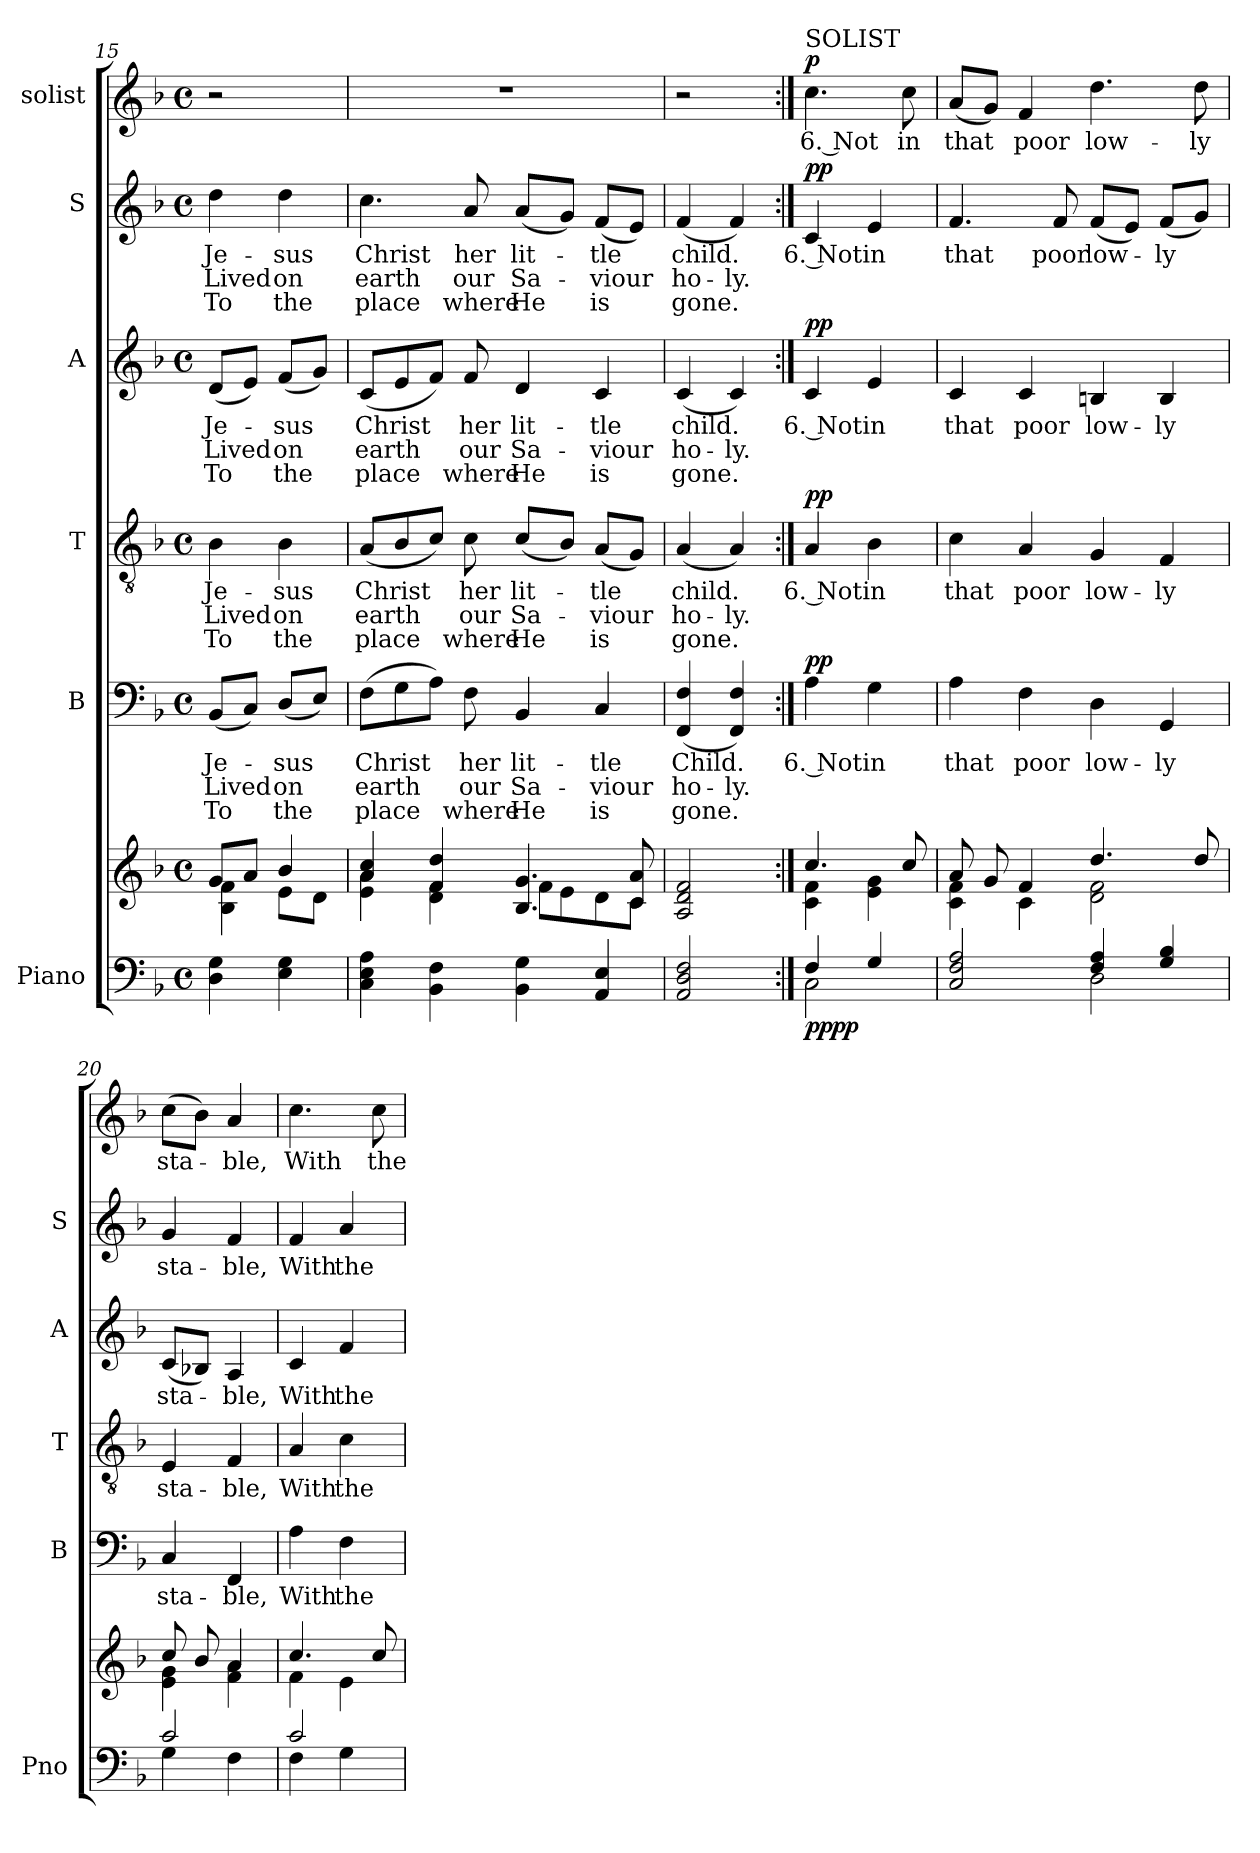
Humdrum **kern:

**kern	**kern	**dynam	**kern	**text	**text	**text	**dynam	**kern	**text	**text	**text	**dynam	**kern	**text	**text	**text	**dynam	**kern	**text	**text	**text	**dynam	**kern	**text	**dynam
*part6	*part6	*part6	*part5	*part5	*part5	*part5	*part5	*part4	*part4	*part4	*part4	*part4	*part3	*part3	*part3	*part3	*part3	*part2	*part2	*part2	*part2	*part2	*part1	*part1	*part1
*staff7	*staff6	*staff6/7	*staff5	*staff5	*staff5	*staff5	*staff5	*staff4	*staff4	*staff4	*staff4	*staff4	*staff3	*staff3	*staff3	*staff3	*staff3	*staff2	*staff2	*staff2	*staff2	*staff2	*staff1	*staff1	*staff1
*I"Piano	*	*	*I"B	*	*	*	*	*I"T	*	*	*	*	*I"A	*	*	*	*	*I"S	*	*	*	*	*I"solist	*	*
*I'Pno	*	*	*I'B	*	*	*	*	*I'T	*	*	*	*	*I'A	*	*	*	*	*I'S	*	*	*	*	*	*	*
*clefF4	*clefG2	*	*clefF4	*	*	*	*	*clefGv2	*	*	*	*	*clefG2	*	*	*	*	*clefG2	*	*	*	*	*clefG2	*	*
*k[b-]	*k[b-]	*	*k[b-]	*	*	*	*	*k[b-]	*	*	*	*	*k[b-]	*	*	*	*	*k[b-]	*	*	*	*	*k[b-]	*	*
*M4/4	*M4/4	*	*M4/4	*	*	*	*	*M4/4	*	*	*	*	*M4/4	*	*	*	*	*M4/4	*	*	*	*	*M4/4	*	*
*met(c)	*met(c)	*	*met(c)	*	*	*	*	*met(c)	*	*	*	*	*met(c)	*	*	*	*	*met(c)	*	*	*	*	*met(c)	*	*
=15	=15	=15	=15	=15	=15	=15	=15	=15	=15	=15	=15	=15	=15	=15	=15	=15	=15	=15	=15	=15	=15	=15	=15	=15	=15
*	*^	*	*	*	*	*	*	*	*	*	*	*	*	*	*	*	*	*	*	*	*	*	*	*	*
!	!	!	!	!	!LO:LY:b	!LO:LY:b	!LO:LY:b	!	!	!LO:LY:b	!LO:LY:b	!LO:LY:b	!	!	!LO:LY:b	!LO:LY:b	!LO:LY:b	!	!	!LO:LY:b	!LO:LY:b	!LO:LY:b	!	!	!	!
4D\ 4G\	8g/L	4B-\ 4f\	.	(8BB-/L	Je-	Lived	To	.	4B-\	Je-	Lived	To	.	(8d/L	Je-	Lived	To	.	4dd\	Je-	Lived	To	.	2r	.	.
.	8a/J	.	.	8C/J)	.	.	.	.	.	.	.	.	.	8e/J)	.	.	.	.	.	.	.	.	.	.	.	.
!	!	!	!	!	!LO:LY:b	!LO:LY:b	!LO:LY:b	!	!	!LO:LY:b	!LO:LY:b	!LO:LY:b	!	!	!LO:LY:b	!LO:LY:b	!LO:LY:b	!	!	!LO:LY:b	!LO:LY:b	!LO:LY:b	!	!	!	!
4E\ 4G\	4b-/	8e\L	.	(8D/L	-sus	on	the	.	4B-\	-sus	on	the	.	(8f/L	-sus	on	the	.	4dd\	-sus	on	the	.	.	.	.
.	.	8d\J	.	8E/J)	.	.	.	.	.	.	.	.	.	8g/J)	.	.	.	.	.	.	.	.	.	.	.	.
=16	=16	=16	=16	=16	=16	=16	=16	=16	=16	=16	=16	=16	=16	=16	=16	=16	=16	=16	=16	=16	=16	=16	=16	=16	=16	=16
!	!	!	!	!	!LO:LY:b	!LO:LY:b	!LO:LY:b	!	!	!LO:LY:b	!LO:LY:b	!LO:LY:b	!	!	!LO:LY:b	!LO:LY:b	!LO:LY:b	!	!	!LO:LY:b	!LO:LY:b	!LO:LY:b	!	!	!	!
4C\ 4E\ 4A\	4a/ 4cc/	4e\ 4a\	.	(8F\L	Christ	earth	place	.	(8A/L	Christ	earth	place	.	(8c/L	Christ	earth	place	.	4.cc\	Christ	earth	place	.	1r	.	.
.	.	.	.	8G\	.	.	.	.	8B-/	.	.	.	.	8e/	.	.	.	.	.	.	.	.	.	.	.	.
4BB-\ 4F\	4f/ 4dd/	4d\ 4f\	.	8A\J)	.	.	.	.	8c/J)	.	.	.	.	8f/J)	.	.	.	.	.	.	.	.	.	.	.	.
!	!	!	!	!	!LO:LY:b	!LO:LY:b	!LO:LY:b	!	!	!LO:LY:b	!LO:LY:b	!LO:LY:b	!	!	!LO:LY:b	!LO:LY:b	!LO:LY:b	!	!	!LO:LY:b	!LO:LY:b	!LO:LY:b	!	!	!	!
.	.	.	.	8F\	her	our	where	.	8c\	her	our	where	.	8f/	her	our	where	.	8a/	her	our	where	.	.	.	.
!	!	!	!	!	!LO:LY:b	!LO:LY:b	!LO:LY:b	!	!	!LO:LY:b	!LO:LY:b	!LO:LY:b	!	!	!LO:LY:b	!LO:LY:b	!LO:LY:b	!	!	!LO:LY:b	!LO:LY:b	!LO:LY:b	!	!	!	!
4BB-\ 4G\	4.B-/ 4.g/	8f\L	.	4BB-/	lit-	Sa-	He	.	(8c/L	lit-	Sa-	He	.	4d/	lit-	Sa-	He	.	(8a/L	lit-	Sa-	He	.	.	.	.
.	.	8e\	.	.	.	.	.	.	8B-/J)	.	.	.	.	.	.	.	.	.	8g/J)	.	.	.	.	.	.	.
!	!	!	!	!	!LO:LY:b	!LO:LY:b	!LO:LY:b	!	!	!LO:LY:b	!LO:LY:b	!LO:LY:b	!	!	!LO:LY:b	!LO:LY:b	!LO:LY:b	!	!	!LO:LY:b	!LO:LY:b	!LO:LY:b	!	!	!	!
4AA/ 4E/	.	8d\	.	4C/	-tle	-viour	is	.	(8A/L	-tle	-viour	is	.	4c/	-tle	-viour	is	.	(8f/L	-tle	-viour	is	.	.	.	.
.	8c/ 8a/	8c\J	.	.	.	.	.	.	8G/J)	.	.	.	.	.	.	.	.	.	8e/J)	.	.	.	.	.	.	.
=17	=17	=17	=17	=17	=17	=17	=17	=17	=17	=17	=17	=17	=17	=17	=17	=17	=17	=17	=17	=17	=17	=17	=17	=17	=17	=17
!	!	!	!	!	!LO:LY:b	!LO:LY:b	!LO:LY:b	!	!	!LO:LY:b	!LO:LY:b	!LO:LY:b	!	!	!LO:LY:b	!LO:LY:b	!LO:LY:b	!	!	!LO:LY:b	!LO:LY:b	!LO:LY:b	!	!	!	!
*	*v	*v	*	*	*	*	*	*	*	*	*	*	*	*	*	*	*	*	*	*	*	*	*	*	*	*
2AA/ 2D/ 2F/	2A/ 2d/ 2f/	.	(>4FF/ 4F/	Child.	ho-	gone.	.	(4A/	child.	ho-	gone.	.	(>4c/	child.	ho-	gone.	.	(>4f/	child.	ho-	gone.	.	2r	.	.
!	!	!	!	!	!LO:LY:b	!	!	!	!	!LO:LY:b	!	!	!	!	!LO:LY:b	!	!	!	!	!LO:LY:b	!	!	!	!	!
.	.	.	4FF/ 4F/)	.	-ly.	.	.	4A/)	.	-ly.	.	.	4c/)	.	-ly.	.	.	4f/)	.	-ly.	.	.	.	.	.
!!LO:LB:g=z
=18:|!	=18:|!	=18:|!	=18:|!	=18:|!	=18:|!	=18:|!	=18:|!	=18:|!	=18:|!	=18:|!	=18:|!	=18:|!	=18:|!	=18:|!	=18:|!	=18:|!	=18:|!	=18:|!	=18:|!	=18:|!	=18:|!	=18:|!	=18:|!	=18:|!	=18:|!
*^	*^	*	*	*	*	*	*	*	*	*	*	*	*	*	*	*	*	*	*	*	*	*	*	*	*
!	!	!	!	!	!	!	!	!	!	!	!	!	!	!	!	!	!	!	!	!	!	!	!	!	!LO:TX:a:t=SOLIST	!	!
!	!	!	!	!LO:DY:b=2	!	!LO:LY:b	!	!	!	!	!LO:LY:b	!	!	!	!	!LO:LY:b	!	!	!	!	!LO:LY:b	!	!	!	!	!LO:LY:b	!
!	!	!	!	!LO:DY:n=1:b	!	!	!	!	!LO:DY:a	!	!	!	!	!LO:DY:a	!	!	!	!	!LO:DY:a	!	!	!	!	!LO:DY:a	!	!	!LO:DY:a
4F/	2C\	4.cc/	4c\ 4f\	pp pp	4A\	6. Not	.	.	pp	4A/	6. Not	.	.	pp	4c/	6. Not	.	.	pp	4c/	6. Not	.	.	pp	4.cc\	6. Not	p
!	!	!	!	!	!	!LO:LY:b	!	!	!	!	!LO:LY:b	!	!	!	!	!LO:LY:b	!	!	!	!	!LO:LY:b	!	!	!	!	!	!
4G/	.	.	4e\ 4g\	.	4G\	in	.	.	.	4B-\	in	.	.	.	4e/	in	.	.	.	4e/	in	.	.	.	.	.	.
!	!	!	!	!	!	!	!	!	!	!	!	!	!	!	!	!	!	!	!	!	!	!	!	!	!	!LO:LY:b	!
.	.	8cc/	.	.	.	.	.	.	.	.	.	.	.	.	.	.	.	.	.	.	.	.	.	.	8cc\	in	.
=19	=19	=19	=19	=19	=19	=19	=19	=19	=19	=19	=19	=19	=19	=19	=19	=19	=19	=19	=19	=19	=19	=19	=19	=19	=19	=19	=19
!	!	!	!	!	!	!LO:LY:b	!	!	!	!	!LO:LY:b	!	!	!	!	!LO:LY:b	!	!	!	!	!LO:LY:b	!	!	!	!	!LO:LY:b	!
2C/ 2F/ 2A/	2ryy	8a/	4c\ 4f\	.	4A\	that	.	.	.	4c\	that	.	.	.	4c/	that	.	.	.	4.f/	that	.	.	.	(8a/L	that	.
.	.	8g/	.	.	.	.	.	.	.	.	.	.	.	.	.	.	.	.	.	.	.	.	.	.	8g/J)	.	.
!	!	!	!	!	!	!LO:LY:b	!	!	!	!	!LO:LY:b	!	!	!	!	!LO:LY:b	!	!	!	!	!	!	!	!	!	!LO:LY:b	!
.	.	4f/	4c\	.	4F\	poor	.	.	.	4A/	poor	.	.	.	4c/	poor	.	.	.	.	.	.	.	.	4f/	poor	.
!	!	!	!	!	!	!	!	!	!	!	!	!	!	!	!	!	!	!	!	!	!LO:LY:b	!	!	!	!	!	!
.	.	.	.	.	.	.	.	.	.	.	.	.	.	.	.	.	.	.	.	8f/	poor	.	.	.	.	.	.
!	!	!	!	!	!	!LO:LY:b	!	!	!	!	!LO:LY:b	!	!	!	!	!LO:LY:b	!	!	!	!	!LO:LY:b	!	!	!	!	!LO:LY:b	!
4F/ 4A/	2D\	4.dd/	2d\ 2f\	.	4D\	low-	.	.	.	4G/	low-	.	.	.	4Bn/	low-	.	.	.	(8f/L	low-	.	.	.	4.dd\	low-	.
.	.	.	.	.	.	.	.	.	.	.	.	.	.	.	.	.	.	.	.	8e/J)	.	.	.	.	.	.	.
!	!	!	!	!	!	!LO:LY:b	!	!	!	!	!LO:LY:b	!	!	!	!	!LO:LY:b	!	!	!	!	!LO:LY:b	!	!	!	!	!	!
4G/ 4B-/	.	.	.	.	4GG/	-ly	.	.	.	4F/	-ly	.	.	.	4B/	-ly	.	.	.	(8f/L	-ly	.	.	.	.	.	.
!	!	!	!	!	!	!	!	!	!	!	!	!	!	!	!	!	!	!	!	!	!	!	!	!	!	!LO:LY:b	!
.	.	8dd/	.	.	.	.	.	.	.	.	.	.	.	.	.	.	.	.	.	8g/J)	.	.	.	.	8dd\	-ly	.
=20	=20	=20	=20	=20	=20	=20	=20	=20	=20	=20	=20	=20	=20	=20	=20	=20	=20	=20	=20	=20	=20	=20	=20	=20	=20	=20	=20
!	!	!	!	!	!	!LO:LY:b	!	!	!	!	!LO:LY:b	!	!	!	!	!LO:LY:b	!	!	!	!	!LO:LY:b	!	!	!	!	!LO:LY:b	!
2c/	4G\	8cc/	4e\ 4g\	.	4C/	sta-	.	.	.	4E/	sta-	.	.	.	(8c/L	sta-	.	.	.	4g/	sta-	.	.	.	(8cc\L	sta-	.
.	.	8b-/	.	.	.	.	.	.	.	.	.	.	.	.	8B-X/J)	.	.	.	.	.	.	.	.	.	8b-\J)	.	.
!	!	!	!	!	!	!LO:LY:b	!	!	!	!	!LO:LY:b	!	!	!	!	!LO:LY:b	!	!	!	!	!LO:LY:b	!	!	!	!	!LO:LY:b	!
.	4F\	4a/	4f\ 4a\	.	4FF/	-ble,	.	.	.	4F/	-ble,	.	.	.	4A/	-ble,	.	.	.	4f/	-ble,	.	.	.	4a/	-ble,	.
=21	=21	=21	=21	=21	=21	=21	=21	=21	=21	=21	=21	=21	=21	=21	=21	=21	=21	=21	=21	=21	=21	=21	=21	=21	=21	=21	=21
!	!	!	!	!	!	!LO:LY:b	!	!	!	!	!LO:LY:b	!	!	!	!	!LO:LY:b	!	!	!	!	!LO:LY:b	!	!	!	!	!LO:LY:b	!
2c/	4F\	4.cc/	4f\	.	4A\	With	.	.	.	4A/	With	.	.	.	4c/	With	.	.	.	4f/	With	.	.	.	4.cc\	With	.
!	!	!	!	!	!	!LO:LY:b	!	!	!	!	!LO:LY:b	!	!	!	!	!LO:LY:b	!	!	!	!	!LO:LY:b	!	!	!	!	!	!
.	4G\	.	4e\	.	4F\	the	.	.	.	4c\	the	.	.	.	4f/	the	.	.	.	4a/	the	.	.	.	.	.	.
!	!	!	!	!	!	!	!	!	!	!	!	!	!	!	!	!	!	!	!	!	!	!	!	!	!	!LO:LY:b	!
.	.	8cc/	.	.	.	.	.	.	.	.	.	.	.	.	.	.	.	.	.	.	.	.	.	.	8cc\	the	.
*v	*v	*	*	*	*	*	*	*	*	*	*	*	*	*	*	*	*	*	*	*	*	*	*	*	*	*	*
*	*v	*v	*	*	*	*	*	*	*	*	*	*	*	*	*	*	*	*	*	*	*	*	*	*	*	*
=	=	=	=	=	=	=	=	=	=	=	=	=	=	=	=	=	=	=	=	=	=	=	=	=	=
*-	*-	*-	*-	*-	*-	*-	*-	*-	*-	*-	*-	*-	*-	*-	*-	*-	*-	*-	*-	*-	*-	*-	*-	*-	*-
